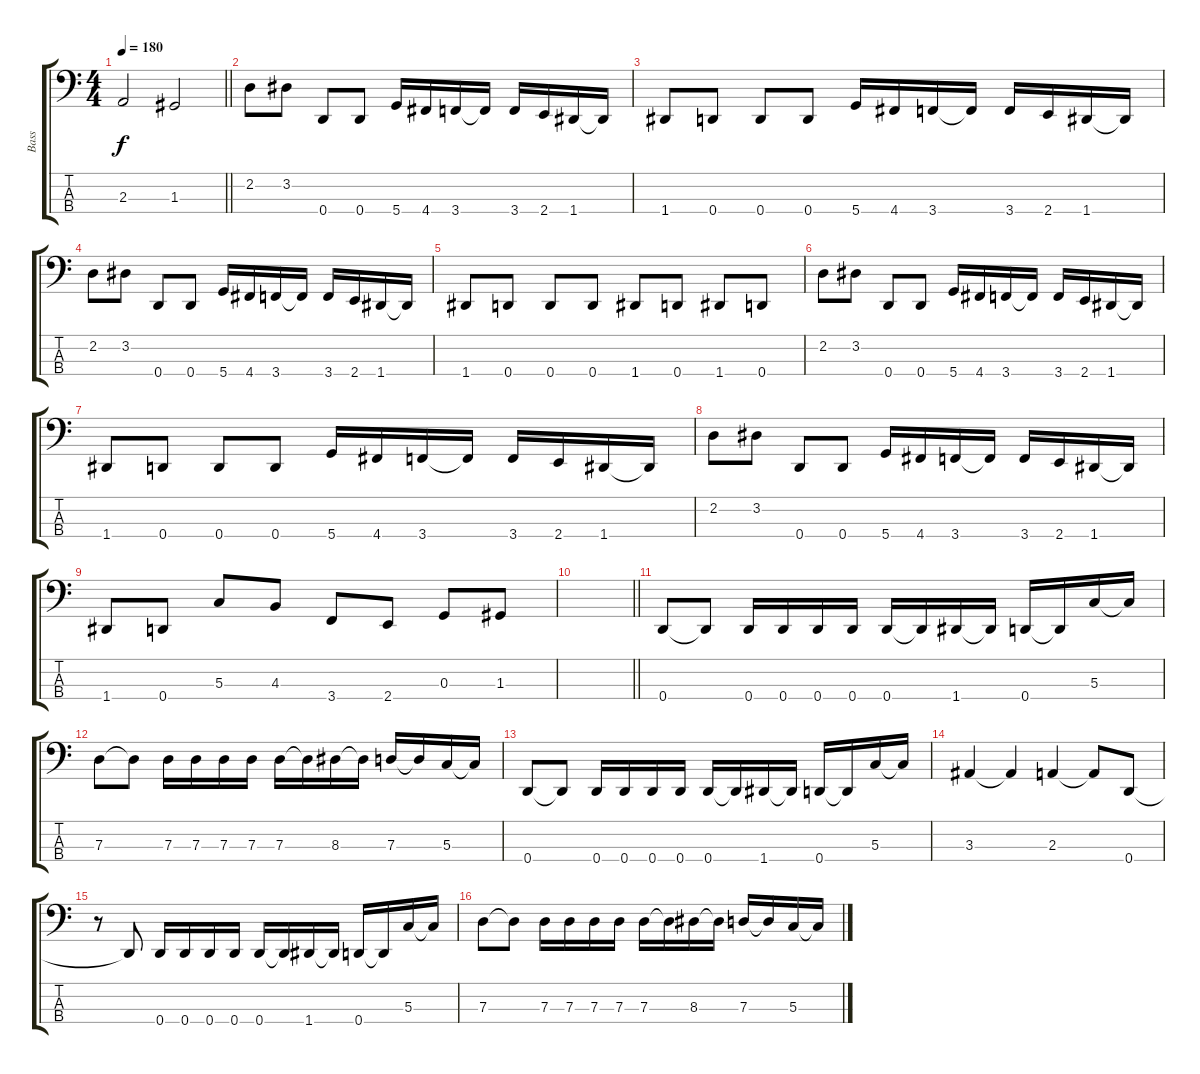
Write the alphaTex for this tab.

\track ("Bass" "Bass") {instrument electricbasspick}
\staff {score tabs}
\tuning (F2 C2 G1 D1) {hide}
\ts (4 4)
\tempo 180
\clef f4
\barLineRight lightlight
\ks c
2.3.2{dy f} 1.3.2 |
2.2.8 3.2.8 0.4.8 0.4.8 5.4.16 4.4.16 3.4.16 3.4{t}.16 3.4.16 2.4.16 1.4.16 1.4{t}.16 |
1.4.8 0.4.8 0.4.8 0.4.8 5.4.16 4.4.16 3.4.16 3.4{t}.16 3.4.16 2.4.16 1.4.16 1.4{t}.16 |
2.2.8 3.2.8 0.4.8 0.4.8 5.4.16 4.4.16 3.4.16 3.4{t}.16 3.4.16 2.4.16 1.4.16 1.4{t}.16 |
1.4.8 0.4.8 0.4.8 0.4.8 1.4.8 0.4.8 1.4.8 0.4.8 |
2.2.8 3.2.8 0.4.8 0.4.8 5.4.16 4.4.16 3.4.16 3.4{t}.16 3.4.16 2.4.16 1.4.16 1.4{t}.16 |
1.4.8 0.4.8 0.4.8 0.4.8 5.4.16 4.4.16 3.4.16 3.4{t}.16 3.4.16 2.4.16 1.4.16 1.4{t}.16 |
2.2.8 3.2.8 0.4.8 0.4.8 5.4.16 4.4.16 3.4.16 3.4{t}.16 3.4.16 2.4.16 1.4.16 1.4{t}.16 |
1.4.8 0.4.8 5.3.8 4.3.8 3.4.8 2.4.8 0.3.8 1.3.8 |
\barLineRight lightlight
|
0.4.8 0.4{t}.8 0.4.16 0.4.16 0.4.16 0.4.16 0.4.16 0.4{t}.16 1.4.16 1.4{t}.16 0.4.16 0.4{t}.16 5.3.16 5.3{t}.16 |
7.3.8 7.3{t}.8 7.3.16 7.3.16 7.3.16 7.3.16 7.3.16 7.3{t}.16 8.3.16 8.3{t}.16 7.3.16 7.3{t}.16 5.3.16 5.3{t}.16 |
0.4.8 0.4{t}.8 0.4.16 0.4.16 0.4.16 0.4.16 0.4.16 0.4{t}.16 1.4.16 1.4{t}.16 0.4.16 0.4{t}.16 5.3.16 5.3{t}.16 |
3.3.4 3.3{t}.4 2.3.4 2.3{t}.8 0.4.8 |
r.8 0.4{t}.8 0.4.16 0.4.16 0.4.16 0.4.16 0.4.16 0.4{t}.16 1.4.16 1.4{t}.16 0.4.16 0.4{t}.16 5.3.16 5.3{t}.16 |
7.3.8 7.3{t}.8 7.3.16 7.3.16 7.3.16 7.3.16 7.3.16 7.3{t}.16 8.3.16 8.3{t}.16 7.3.16 7.3{t}.16 5.3.16 5.3{t}.16
